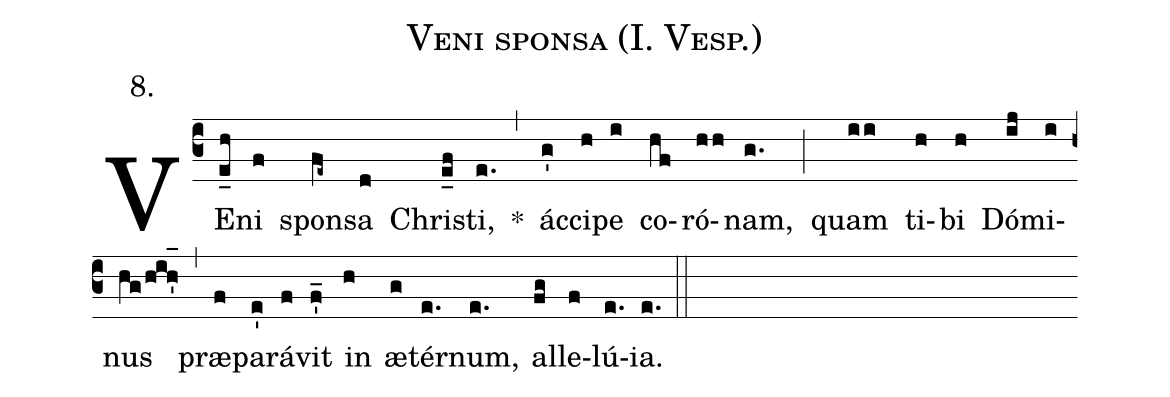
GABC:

name:Veni sponsa (I. Vesp.);
office-part:Antiphona;
mode:8;
annotation:8.;
%%
(c3) VE(e_h)ni(f) spon(fe~)sa(d) Chri(e_f)sti,(e.) *(,) ác(g')ci(h)pe(i) co(hf)ró(hh)nam,(g.) (;) quam(ii) ti(h)bi(h) Dó(ij)mi(i)nus(hg/hih'_1) (,) præ(f)pa(e')rá(f)vit(f'_) in(h) æ(g)tér(e.)num,(e.) al(fg)le(f)lú(e.)ia.(e.) (::)
